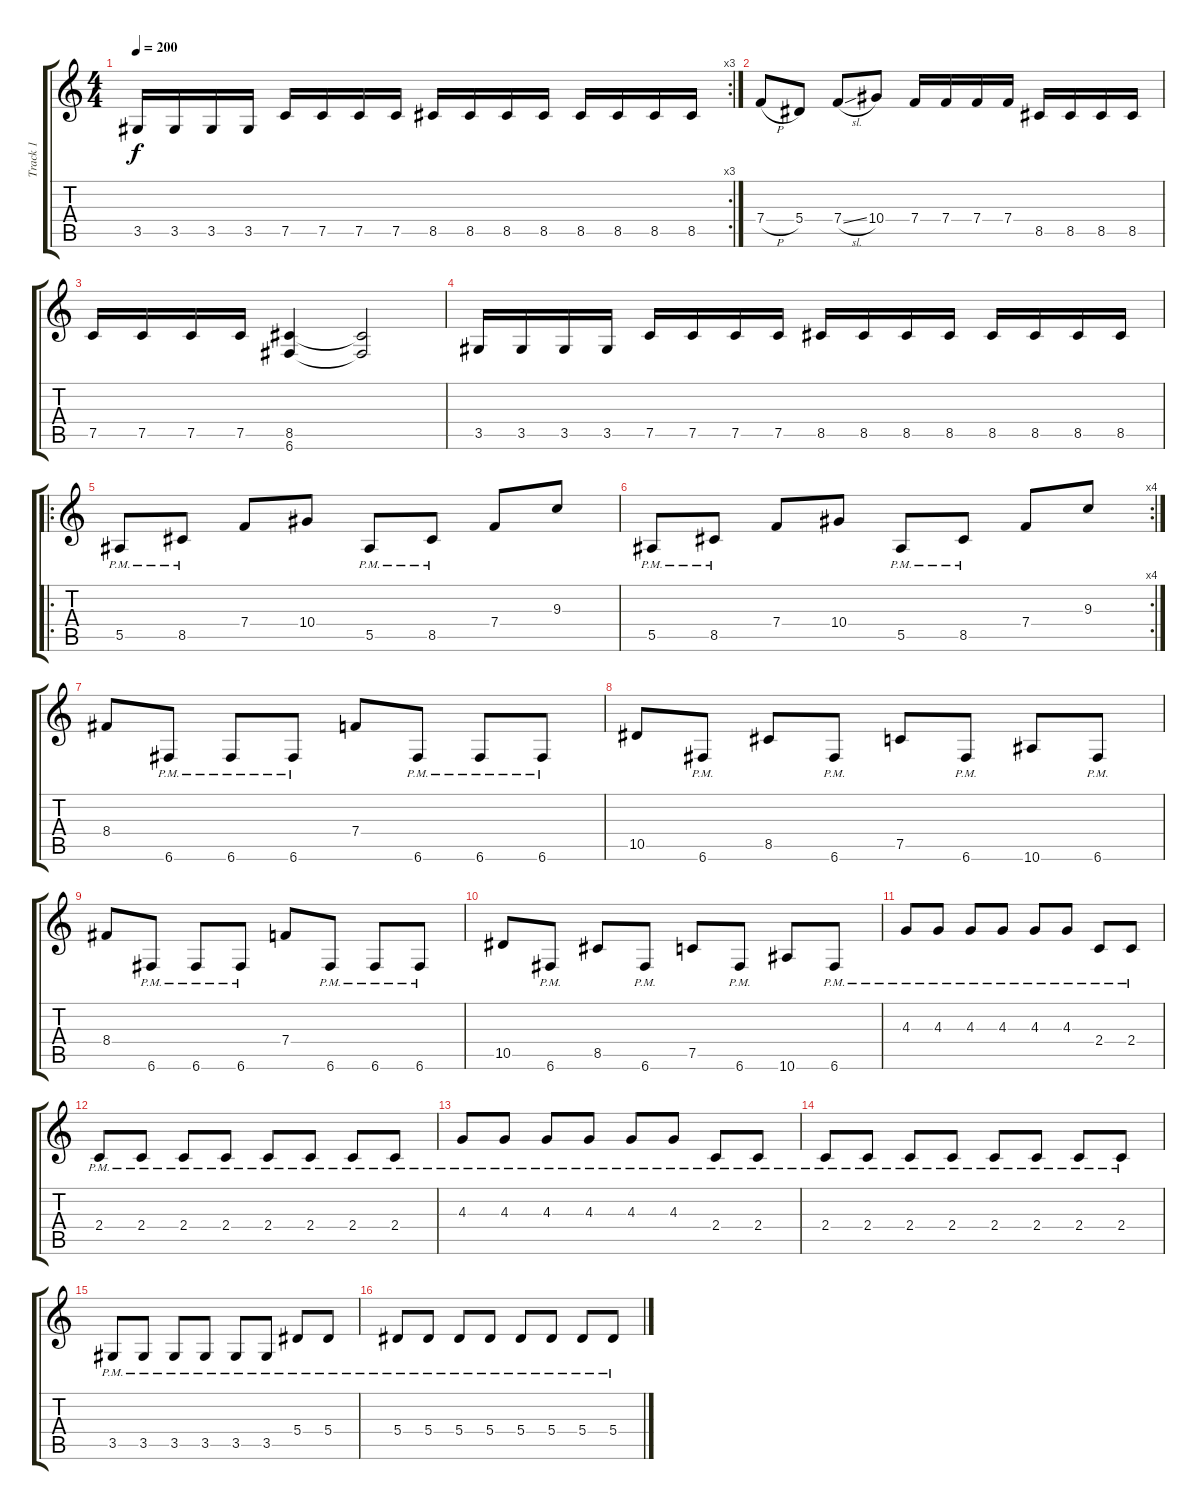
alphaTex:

\track ("Track 1" "Track 1") {instrument overdrivenguitar}
\staff {score tabs}
\tuning (C4 G3 Eb3 Bb2 F2 C2) {hide}
\rc 3
\ts (4 4)
\tempo 200
\clef g2
\ks c
3.5.16{dy f} 3.5.16 3.5.16 3.5.16 7.5.16 7.5.16 7.5.16 7.5.16 8.5.16 8.5.16 8.5.16 8.5.16 8.5.16 8.5.16 8.5.16 8.5.16 |
7.4{h}.8 5.4.8 7.4{sl}.8 10.4.8 7.4.16 7.4.16 7.4.16 7.4.16 8.5.16 8.5.16 8.5.16 8.5.16 |
7.5.16 7.5.16 7.5.16 7.5.16 (8.5 6.6).4 (8.5{t} 6.6{t}).2 |
3.5.16 3.5.16 3.5.16 3.5.16 7.5.16 7.5.16 7.5.16 7.5.16 8.5.16 8.5.16 8.5.16 8.5.16 8.5.16 8.5.16 8.5.16 8.5.16 |
\ro
5.5{pm}.8 8.5{pm}.8 7.4.8 10.4.8 5.5{pm}.8 8.5{pm}.8 7.4.8 9.3.8 |
\rc 4
5.5{pm}.8 8.5{pm}.8 7.4.8 10.4.8 5.5{pm}.8 8.5{pm}.8 7.4.8 9.3.8 |
8.4.8 6.6{pm}.8 6.6{pm}.8 6.6{pm}.8 7.4.8 6.6{pm}.8 6.6{pm}.8 6.6{pm}.8 |
10.5.8 6.6{pm}.8 8.5.8 6.6{pm}.8 7.5.8 6.6{pm}.8 10.6.8 6.6{pm}.8 |
8.4.8 6.6{pm}.8 6.6{pm}.8 6.6{pm}.8 7.4.8 6.6{pm}.8 6.6{pm}.8 6.6{pm}.8 |
10.5.8 6.6{pm}.8 8.5.8 6.6{pm}.8 7.5.8 6.6{pm}.8 10.6.8 6.6{pm}.8 |
4.3{pm}.8 4.3{pm}.8 4.3{pm}.8 4.3{pm}.8 4.3{pm}.8 4.3{pm}.8 2.4{pm}.8 2.4{pm}.8 |
2.4{pm}.8 2.4{pm}.8 2.4{pm}.8 2.4{pm}.8 2.4{pm}.8 2.4{pm}.8 2.4{pm}.8 2.4{pm}.8 |
4.3{pm}.8 4.3{pm}.8 4.3{pm}.8 4.3{pm}.8 4.3{pm}.8 4.3{pm}.8 2.4{pm}.8 2.4{pm}.8 |
2.4{pm}.8 2.4{pm}.8 2.4{pm}.8 2.4{pm}.8 2.4{pm}.8 2.4{pm}.8 2.4{pm}.8 2.4{pm}.8 |
3.5{pm}.8 3.5{pm}.8 3.5{pm}.8 3.5{pm}.8 3.5{pm}.8 3.5{pm}.8 5.4{pm}.8 5.4{pm}.8 |
5.4{pm}.8 5.4{pm}.8 5.4{pm}.8 5.4{pm}.8 5.4{pm}.8 5.4{pm}.8 5.4{pm}.8 5.4{pm}.8
